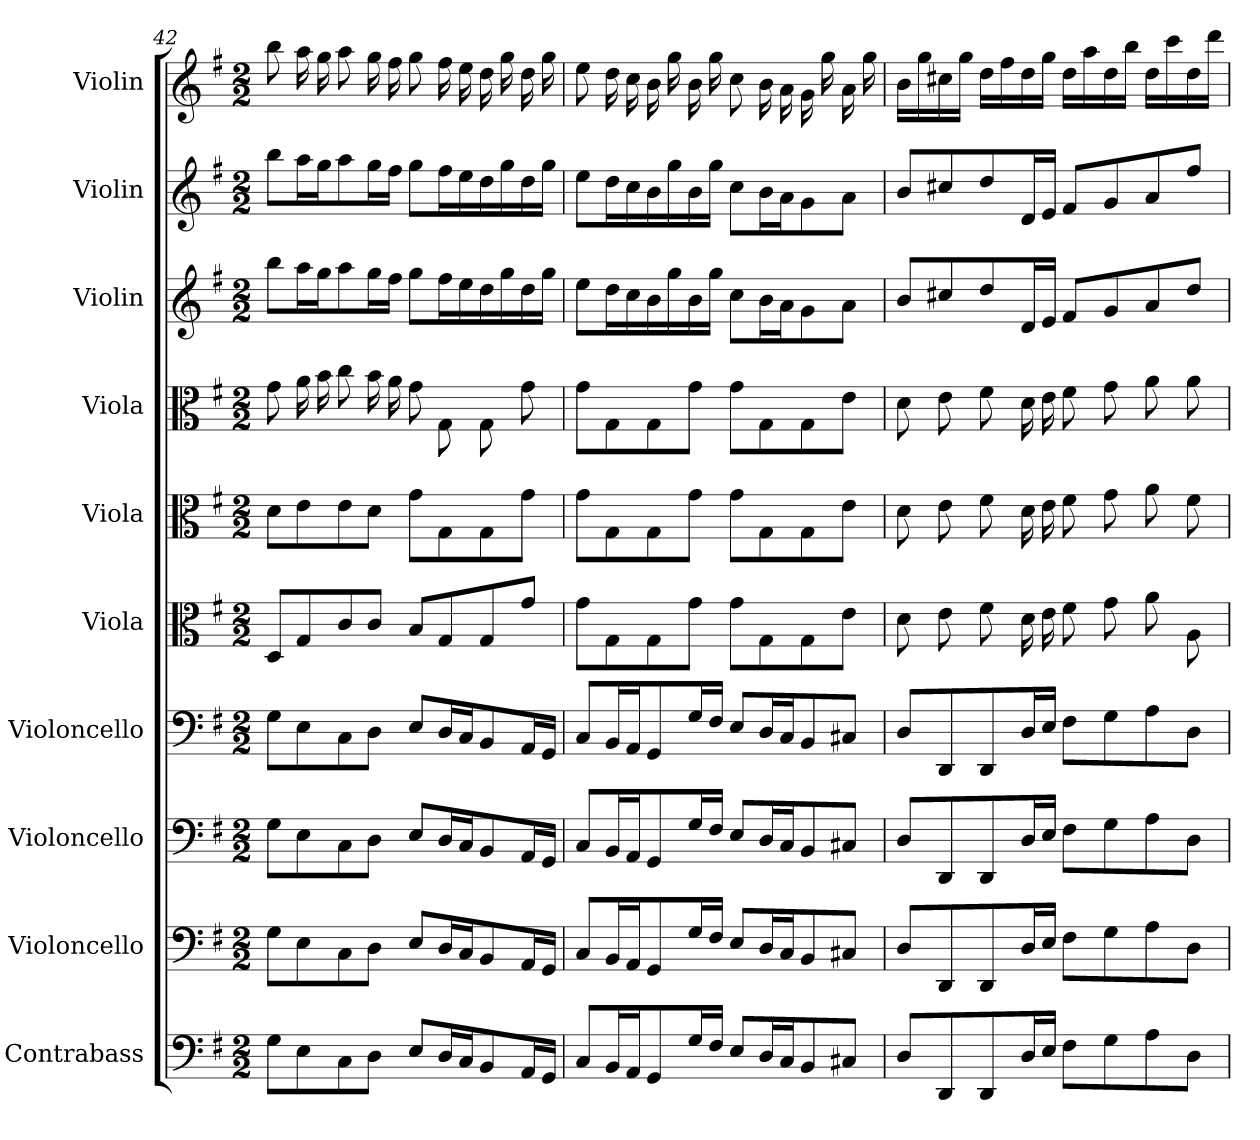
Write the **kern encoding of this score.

**kern	**kern	**kern	**kern	**kern	**kern	**kern	**kern	**kern	**kern
*part10	*part9	*part8	*part7	*part6	*part5	*part4	*part3	*part2	*part1
*staff10	*staff9	*staff8	*staff7	*staff6	*staff5	*staff4	*staff3	*staff2	*staff1
*I"Contrabass	*I"Violoncello	*I"Violoncello	*I"Violoncello	*I"Viola	*I"Viola	*I"Viola	*I"Violin	*I"Violin	*I"Violin
*I'Cb	*I'Vc	*I'Vc	*I'Vc	*I'Vla	*I'Vla	*I'Vla	*I'Vln	*I'Vln	*I'Vln
*clefF4	*clefF4	*clefF4	*clefF4	*clefC3	*clefC3	*clefC3	*clefG2	*clefG2	*clefG2
*k[f#]	*k[f#]	*k[f#]	*k[f#]	*k[f#]	*k[f#]	*k[f#]	*k[f#]	*k[f#]	*k[f#]
*G:	*G:	*G:	*G:	*G:	*G:	*G:	*G:	*G:	*G:
*M2/2	*M2/2	*M2/2	*M2/2	*M2/2	*M2/2	*M2/2	*M2/2	*M2/2	*M2/2
=42	=42	=42	=42	=42	=42	=42	=42	=42	=42
8G\L	8G\L	8G\L	8G\L	8D/L	8d\L	8g\	8bb\L	8bb\L	8bb\
8E\	8E\	8E\	8E\	8G/	8e\	16a\	16aa\L	16aa\L	16aa\
.	.	.	.	.	.	16b\	16gg\J	16gg\J	16gg\
8C\	8C\	8C\	8C\	8c/	8e\	8cc\	8aa\	8aa\	8aa\
8D\J	8D\J	8D\J	8D\J	8c/J	8d\J	16b\	16gg\L	16gg\L	16gg\
.	.	.	.	.	.	16a\	16ff#\JJ	16ff#\JJ	16ff#\
8E/L	8E/L	8E/L	8E/L	8B/L	8g\L	8g\	8gg\L	8gg\L	8gg\
16D/L	16D/L	16D/L	16D/L	8G/	8G\	8G\	16ff#\L	16ff#\L	16ff#\
16C/J	16C/J	16C/J	16C/J	.	.	.	16ee\	16ee\	16ee\
8BB/	8BB/	8BB/	8BB/	8G/	8G\	8G\	16dd\	16dd\	16dd\
.	.	.	.	.	.	.	16gg\	16gg\	16gg\
16AA/L	16AA/L	16AA/L	16AA/L	8g/J	8g\J	8g\	16dd\	16dd\	16dd\
16GG/JJ	16GG/JJ	16GG/JJ	16GG/JJ	.	.	.	16gg\JJ	16gg\JJ	16gg\
=43	=43	=43	=43	=43	=43	=43	=43	=43	=43
8C/L	8C/L	8C/L	8C/L	8g\L	8g\L	8g\L	8ee\L	8ee\L	8ee\
16BB/L	16BB/L	16BB/L	16BB/L	8G\	8G\	8G\	16dd\L	16dd\L	16dd\
16AA/J	16AA/J	16AA/J	16AA/J	.	.	.	16cc\	16cc\	16cc\
8GG/	8GG/	8GG/	8GG/	8G\	8G\	8G\	16b\	16b\	16b\
.	.	.	.	.	.	.	16gg\	16gg\	16gg\
16G/L	16G/L	16G/L	16G/L	8g\J	8g\J	8g\J	16b\	16b\	16b\
16F#/JJ	16F#/JJ	16F#/JJ	16F#/JJ	.	.	.	16gg\JJ	16gg\JJ	16gg\
8E/L	8E/L	8E/L	8E/L	8g\L	8g\L	8g\L	8cc\L	8cc\L	8cc\
16D/L	16D/L	16D/L	16D/L	8G\	8G\	8G\	16b\L	16b\L	16b\
16C/J	16C/J	16C/J	16C/J	.	.	.	16a\J	16a\J	16a\
8BB/	8BB/	8BB/	8BB/	8G\	8G\	8G\	8g\	8g\	16g\
.	.	.	.	.	.	.	.	.	16gg\
8C#X/J	8C#X/J	8C#X/J	8C#X/J	8e\J	8e\J	8e\J	8a\J	8a\J	16a\
.	.	.	.	.	.	.	.	.	16gg\
=44	=44	=44	=44	=44	=44	=44	=44	=44	=44
8D/L	8D/L	8D/L	8D/L	8d\	8d\	8d\	8b/L	8b/L	16b\LL
.	.	.	.	.	.	.	.	.	16gg\
8DD/	8DD/	8DD/	8DD/	8e\	8e\	8e\	8cc#X/	8cc#X/	16cc#X\
.	.	.	.	.	.	.	.	.	16gg\JJ
8DD/	8DD/	8DD/	8DD/	8f#\	8f#\	8f#\	8dd/	8dd/	16dd\LL
.	.	.	.	.	.	.	.	.	16ff#\
16D/L	16D/L	16D/L	16D/L	16d\	16d\	16d\	16d/L	16d/L	16dd\
16E/JJ	16E/JJ	16E/JJ	16E/JJ	16e\	16e\	16e\	16e/JJ	16e/JJ	16gg\JJ
8F#\L	8F#\L	8F#\L	8F#\L	8f#\	8f#\	8f#\	8f#/L	8f#/L	16dd\LL
.	.	.	.	.	.	.	.	.	16aa\
8G\	8G\	8G\	8G\	8g\	8g\	8g\	8g/	8g/	16dd\
.	.	.	.	.	.	.	.	.	16bb\JJ
8A\	8A\	8A\	8A\	8a\	8a\	8a\	8a/	8a/	16dd\LL
.	.	.	.	.	.	.	.	.	16ccc\
8D\J	8D\J	8D\J	8D\J	8A\	8f#\	8a\	8dd/J	8ff#/J	16dd\
.	.	.	.	.	.	.	.	.	16ddd\JJ
=	=	=	=	=	=	=	=	=	=
*-	*-	*-	*-	*-	*-	*-	*-	*-	*-
